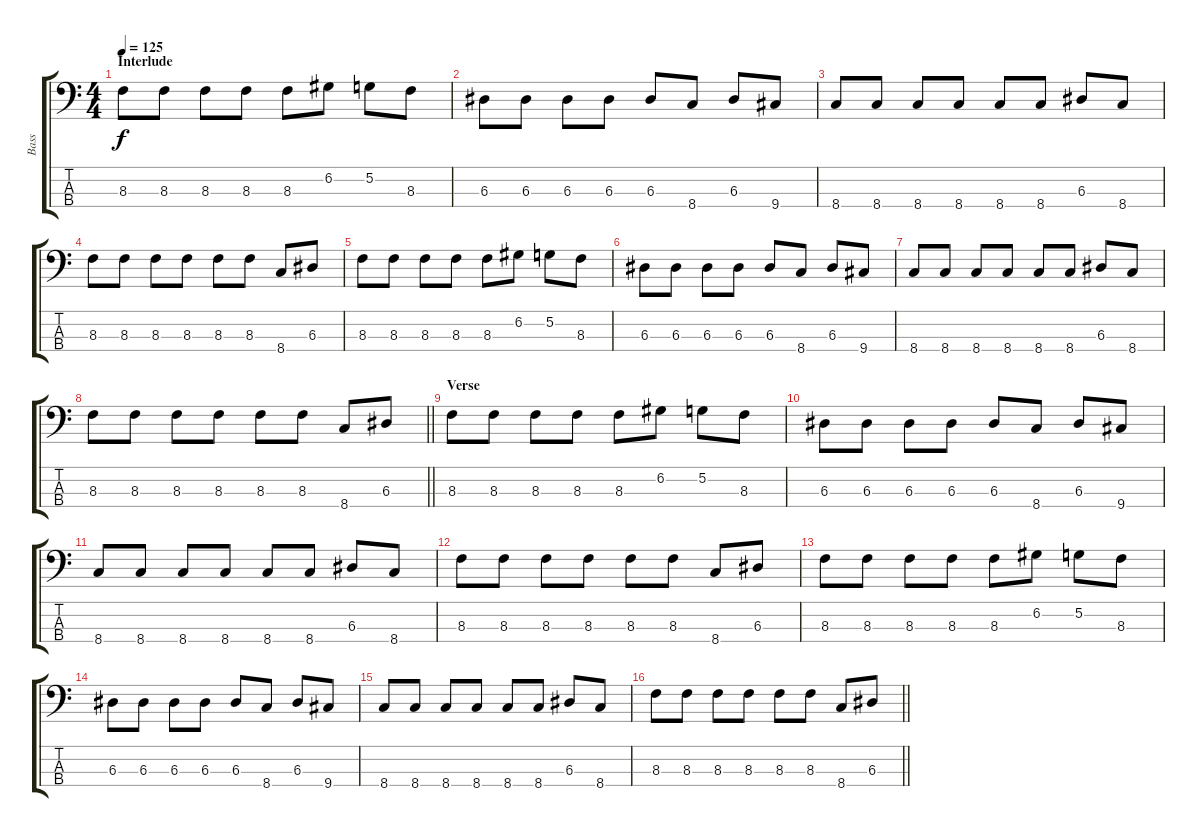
\track ("Bass" "Bass") {instrument electricbassfinger}
\staff {score tabs}
\tuning (G2 D2 A1 E1) {hide}
\ts (4 4)
\section ("" "Interlude")
\tempo 125
\clef f4
\ks c
8.3.8{dy f} 8.3.8 8.3.8 8.3.8 8.3.8 6.2.8 5.2.8 8.3.8 |
6.3.8 6.3.8 6.3.8 6.3.8 6.3.8 8.4.8 6.3.8 9.4.8 |
8.4.8 8.4.8 8.4.8 8.4.8 8.4.8 8.4.8 6.3.8 8.4.8 |
8.3.8 8.3.8 8.3.8 8.3.8 8.3.8 8.3.8 8.4.8 6.3.8 |
8.3.8 8.3.8 8.3.8 8.3.8 8.3.8 6.2.8 5.2.8 8.3.8 |
6.3.8 6.3.8 6.3.8 6.3.8 6.3.8 8.4.8 6.3.8 9.4.8 |
8.4.8 8.4.8 8.4.8 8.4.8 8.4.8 8.4.8 6.3.8 8.4.8 |
\barLineRight lightlight
8.3.8 8.3.8 8.3.8 8.3.8 8.3.8 8.3.8 8.4.8 6.3.8 |
\section ("" "Verse")
8.3.8 8.3.8 8.3.8 8.3.8 8.3.8 6.2.8 5.2.8 8.3.8 |
6.3.8 6.3.8 6.3.8 6.3.8 6.3.8 8.4.8 6.3.8 9.4.8 |
8.4.8 8.4.8 8.4.8 8.4.8 8.4.8 8.4.8 6.3.8 8.4.8 |
8.3.8 8.3.8 8.3.8 8.3.8 8.3.8 8.3.8 8.4.8 6.3.8 |
8.3.8 8.3.8 8.3.8 8.3.8 8.3.8 6.2.8 5.2.8 8.3.8 |
6.3.8 6.3.8 6.3.8 6.3.8 6.3.8 8.4.8 6.3.8 9.4.8 |
8.4.8 8.4.8 8.4.8 8.4.8 8.4.8 8.4.8 6.3.8 8.4.8 |
\barLineRight lightlight
8.3.8 8.3.8 8.3.8 8.3.8 8.3.8 8.3.8 8.4.8 6.3.8
